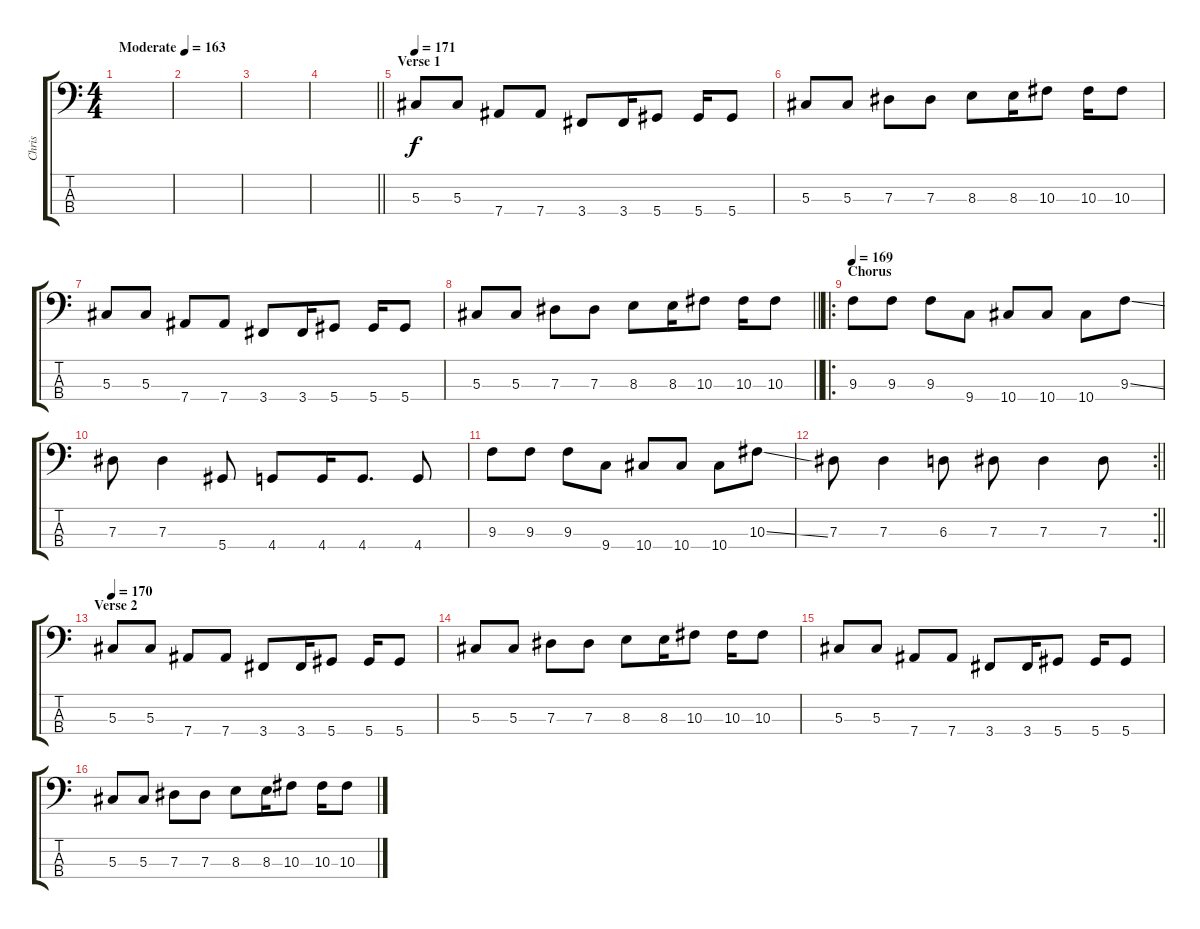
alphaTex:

\track ("Chris" "Chris") {instrument electricbasspick}
\staff {score tabs}
\tuning (Gb2 Db2 Ab1 Eb1) {hide}
\ts (4 4)
\tempo (163 "Moderate")
\clef f4
\ks c
|
|
|
\barLineRight lightlight
|
\section ("" "Verse 1")
\tempo 171
5.3.8 5.3.8 7.4.8 7.4.8 3.4.8 3.4.16 5.4.8 5.4.16 5.4.8 |
5.3.8 5.3.8 7.3.8 7.3.8 8.3.8 8.3.16 10.3.8 10.3.16 10.3.8 |
5.3.8 5.3.8 7.4.8 7.4.8 3.4.8 3.4.16 5.4.8 5.4.16 5.4.8 |
\barLineRight lightlight
5.3.8 5.3.8 7.3.8 7.3.8 8.3.8 8.3.16 10.3.8 10.3.16 10.3.8 |
\ro
\section ("" "Chorus")
\tempo 169
9.3.8 9.3.8 9.3.8 9.4.8 10.4.8 10.4.8 10.4.8 9.3{ss}.8 |
7.3.8 7.3.4 5.4.8 4.4.8 4.4.16 4.4.8{d} 4.4.8 |
9.3.8 9.3.8 9.3.8 9.4.8 10.4.8 10.4.8 10.4.8 10.3{ss}.8 |
\rc 2
\barLineRight lightlight
7.3.8 7.3.4 6.3.8 7.3.8 7.3.4 7.3.8 |
\section ("" "Verse 2")
\tempo 170
5.3.8 5.3.8 7.4.8 7.4.8 3.4.8 3.4.16 5.4.8 5.4.16 5.4.8 |
5.3.8 5.3.8 7.3.8 7.3.8 8.3.8 8.3.16 10.3.8 10.3.16 10.3.8 |
5.3.8 5.3.8 7.4.8 7.4.8 3.4.8 3.4.16 5.4.8 5.4.16 5.4.8 |
5.3.8 5.3.8 7.3.8 7.3.8 8.3.8 8.3.16 10.3.8 10.3.16 10.3.8
